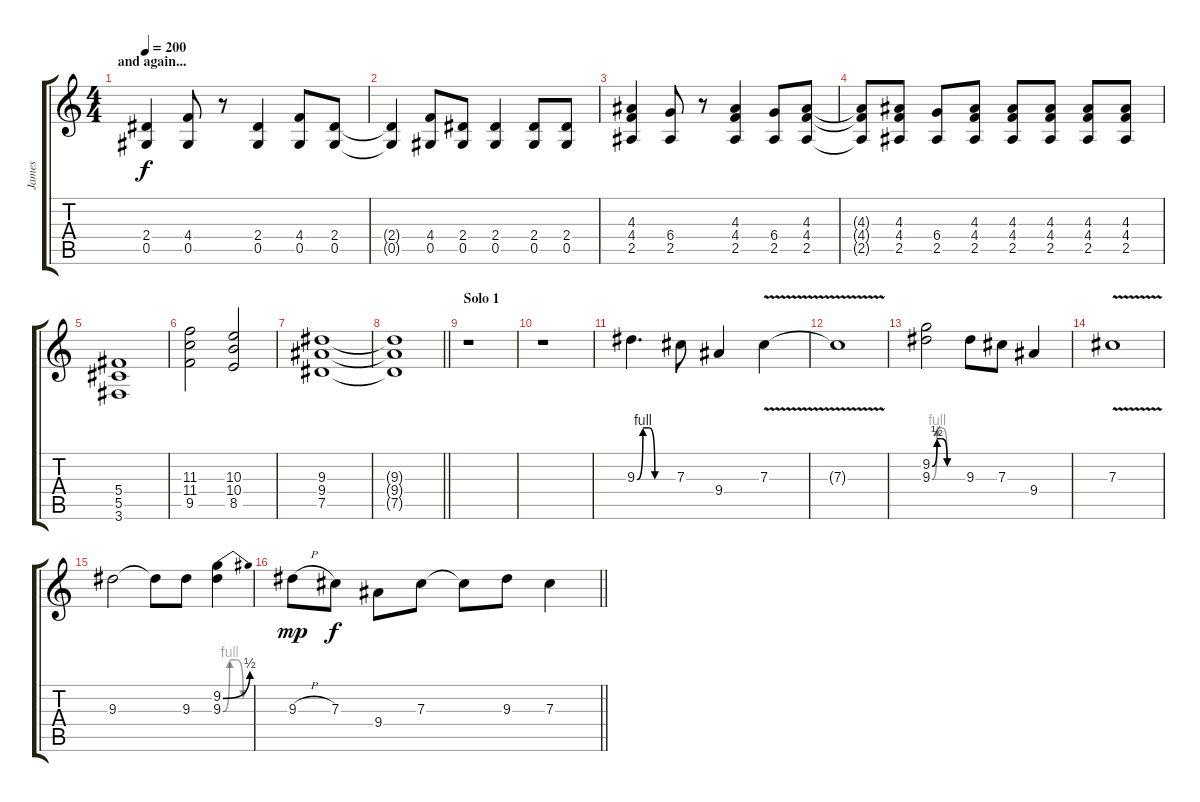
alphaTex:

\track ("James" "James") {instrument distortionguitar}
\staff {score tabs}
\tuning (Eb4 Bb3 Gb3 Db3 Ab2 Eb2) {hide}
\ts (4 4)
\section ("" "and again...")
\tempo 200
\clef g2
\ks c
(2.4 0.5).4{dy f} (4.4 0.5).8 r.8 (2.4 0.5).4 (4.4 0.5).8 (2.4 0.5).8 |
(2.4{t} 0.5{t}).4 (4.4 0.5).8 (2.4 0.5).8 (2.4 0.5).4 (2.4 0.5).8 (2.4 0.5).8 |
(4.3 4.4 2.5).4 (6.4 2.5).8 r.8 (4.3 4.4 2.5).4 (6.4 2.5).8 (4.3 4.4 2.5).8 |
(4.3{t} 4.4{t} 2.5{t}).8 (4.3 4.4 2.5).8 (6.4 2.5).8 (4.3 4.4 2.5).8 (4.3 4.4 2.5).8 (4.3 4.4 2.5).8 (4.3 4.4 2.5).8 (4.3 4.4 2.5).8 |
(5.4 5.5 3.6).1 |
(11.3 11.4 9.5).2 (10.3 10.4 8.5).2 |
(9.3 9.4 7.5).1 |
\barLineRight lightlight
(9.3{t} 9.4{t} 7.5{t}).1 |
\section ("" "Solo 1")
r.1 |
r.1 |
9.3{be (custom 0 0 10 4 20 4 30 0 60 0)}.4{d} 7.3.8 9.4.4 7.3{v}.4 |
7.3{t}.1 |
(9.2{be (custom 0 0 10 2 20 2 30 0 60 0)} 9.3{be (custom 0 0 10 4 20 4 30 0 60 0)}).2 9.3.8 7.3.8 9.4.4 |
7.3{v}.1 |
9.3.2 9.3{t}.8 9.3.8 (9.2{be (bend 0 0 60 2)} 9.3{be (custom 0 0 15 4 30 4 45 0 60 0)}).4 |
\barLineRight lightlight
9.3{h}.8{dy mp} 7.3.8{dy f} 9.4.8 7.3.8 7.3{t}.8 9.3.8 7.3.4
